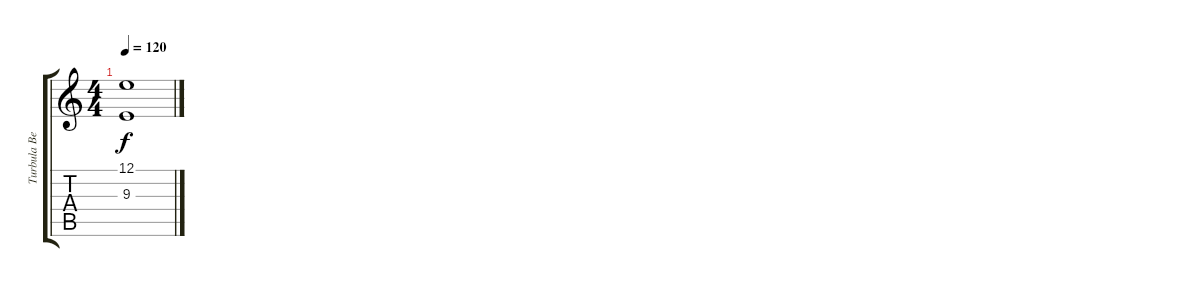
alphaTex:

\track ("Turbula Bell" "Turbula Be") {instrument tubularbells}
\staff {score tabs}
\tuning (E4 B3 G3 D3 A2 E2) {hide}
\ts (4 4)
\tempo 120
\clef g2
\ks c
(12.1 9.3).1{dy f}
